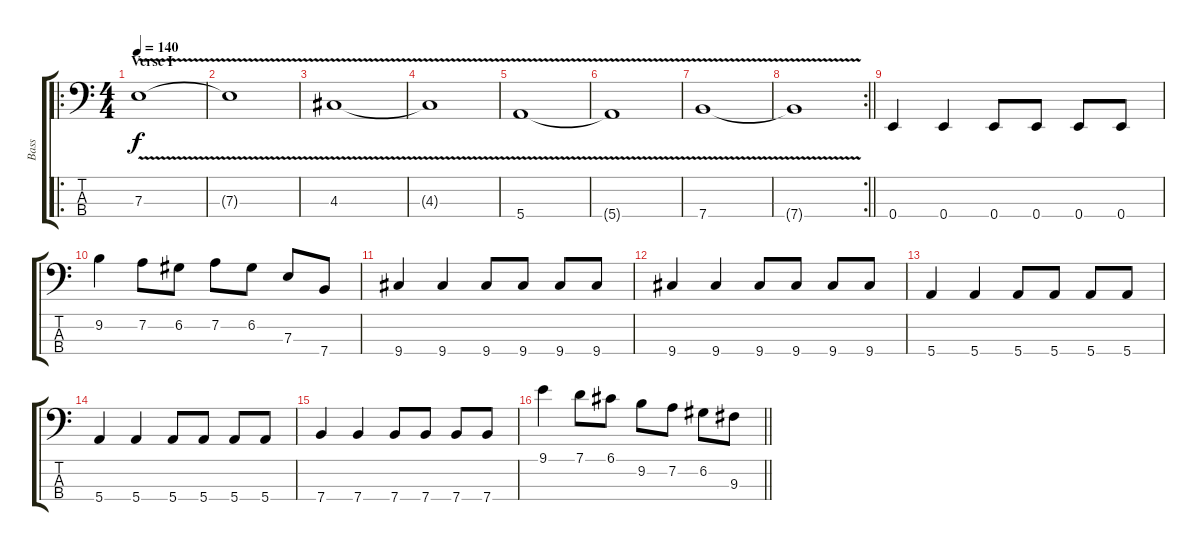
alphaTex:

\track ("Bass" "Bass") {instrument electricbassfinger}
\staff {score tabs}
\tuning (G2 D2 A1 E1) {hide}
\ro
\ts (4 4)
\section ("" "Verse I")
\tempo 140
\clef f4
\ks c
7.3{v}.1{dy f} |
7.3{t}.1 |
4.3{v}.1 |
4.3{t}.1 |
5.4{v}.1 |
5.4{t}.1 |
7.4{v}.1 |
\rc 2
\barLineRight lightlight
7.4{t}.1 |
0.4.4 0.4.4 0.4.8 0.4.8 0.4.8 0.4.8 |
9.2.4 7.2.8 6.2.8 7.2.8 6.2.8 7.3.8 7.4.8 |
9.4.4 9.4.4 9.4.8 9.4.8 9.4.8 9.4.8 |
9.4.4 9.4.4 9.4.8 9.4.8 9.4.8 9.4.8 |
5.4.4 5.4.4 5.4.8 5.4.8 5.4.8 5.4.8 |
5.4.4 5.4.4 5.4.8 5.4.8 5.4.8 5.4.8 |
7.4.4 7.4.4 7.4.8 7.4.8 7.4.8 7.4.8 |
\barLineRight lightlight
9.1.4 7.1.8 6.1.8 9.2.8 7.2.8 6.2.8 9.3.8
